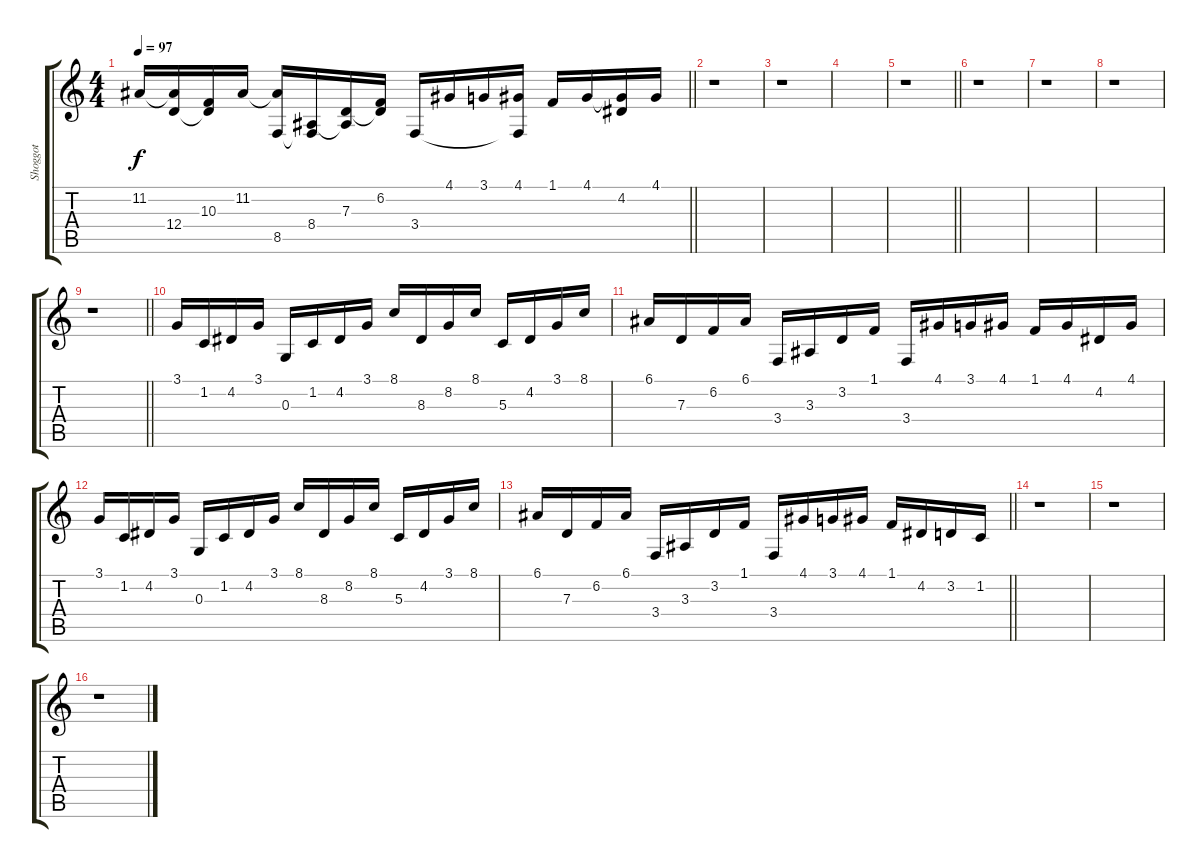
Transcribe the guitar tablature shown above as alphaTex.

\track ("Shoggot" "Shoggot") {instrument synthstrings1}
\staff {score tabs}
\tuning (E4 B3 G3 D3 A2 D2) {hide}
\ts (4 4)
\tempo 97
\clef g2
\barLineRight lightlight
\ks c
11.2.16{dy f} (11.2{t} 12.4).16 (10.3 12.4{t}).16 11.2.16 (11.2{t} 8.5).16 (8.4 8.5{t}).16 (7.3 8.4{t}).16 (6.2 7.3{t}).16 3.4.16 4.1.16 3.1.16 (4.1 3.4{t}).16 1.1.16 4.1.16 (4.1{t} 4.2).16 4.1.16 |
r.1 |
r.1 |
|
\barLineRight lightlight
r.1 |
r.1 |
r.1 |
r.1 |
\barLineRight lightlight
r.1 |
3.1.16{volume 14 instrument stringensemble1} 1.2.16 4.2.16 3.1.16 0.3.16 1.2.16 4.2.16 3.1.16 8.1.16 8.3.16 8.2.16 8.1.16 5.3.16 4.2.16 3.1.16 8.1.16 |
6.1.16 7.3.16 6.2.16 6.1.16 3.4.16 3.3.16 3.2.16 1.1.16 3.4.16 4.1.16 3.1.16 4.1.16 1.1.16 4.1.16 4.2.16 4.1.16 |
3.1.16 1.2.16 4.2.16 3.1.16 0.3.16 1.2.16 4.2.16 3.1.16 8.1.16 8.3.16 8.2.16 8.1.16 5.3.16 4.2.16 3.1.16 8.1.16 |
\barLineRight lightlight
6.1.16 7.3.16 6.2.16 6.1.16 3.4.16 3.3.16 3.2.16 1.1.16 3.4.16 4.1.16 3.1.16 4.1.16 1.1.16 4.2.16 3.2.16 1.2.16 |
r.1 |
r.1 |
r.1
